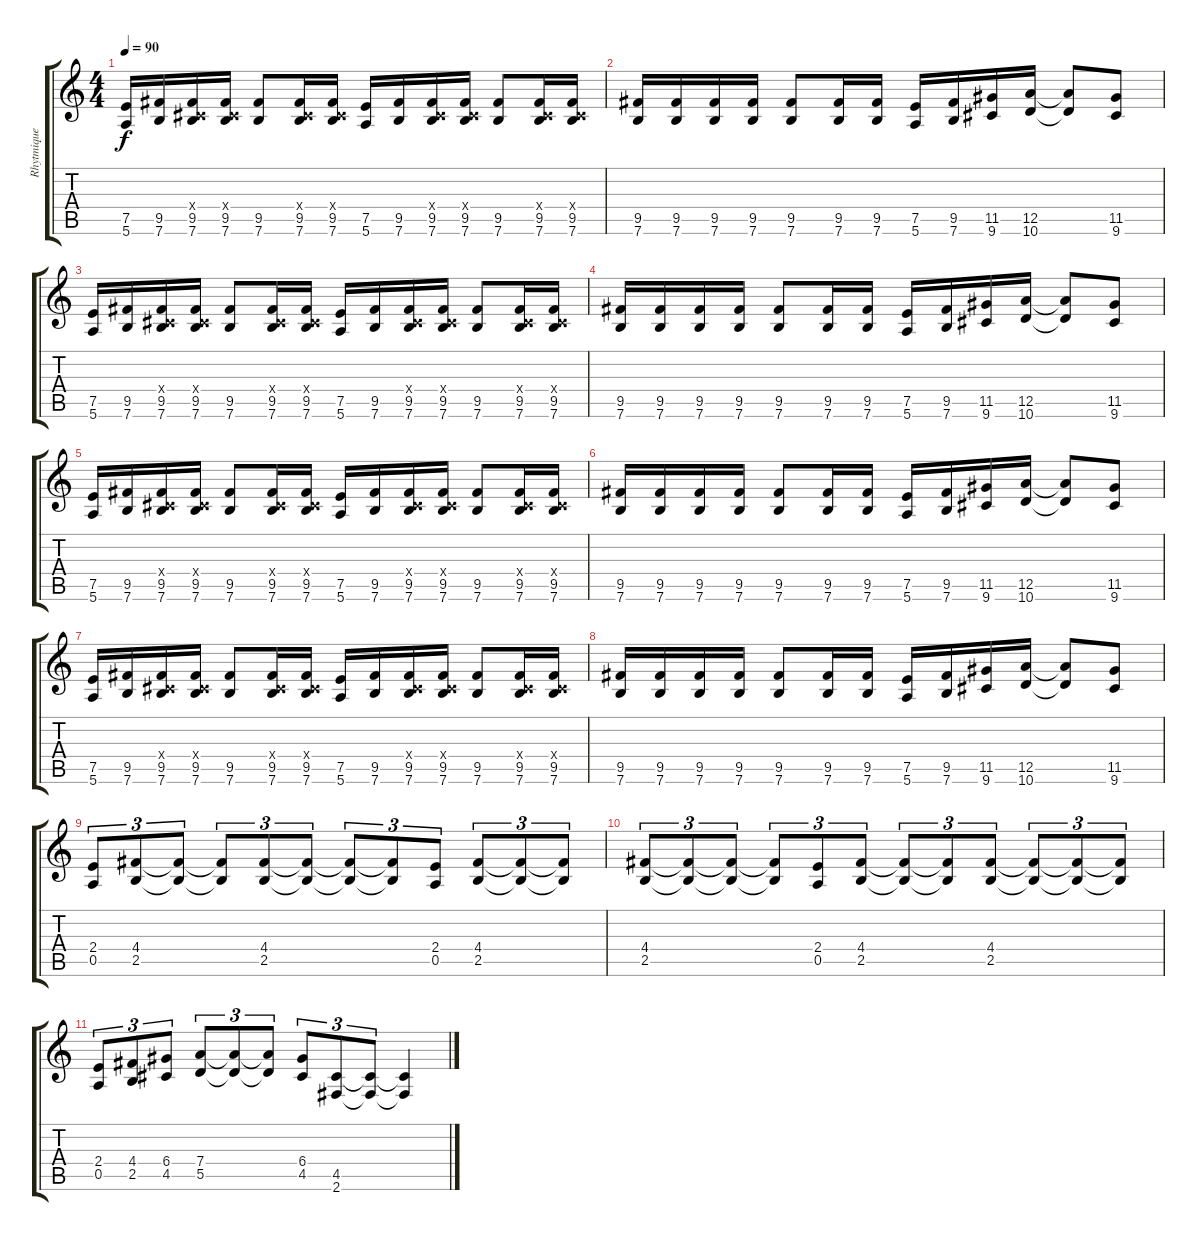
\track ("Rhytmique Disto" "Rhytmique ") {instrument distortionguitar}
\staff {score tabs}
\tuning (E4 B3 G3 D3 A2 E2) {hide}
\ts (4 4)
\tempo 90
\clef g2
\ks c
(7.5 5.6).16{dy f} (9.5 7.6).16 (-1.4{x} 9.5 7.6).16 (-1.4{x} 9.5 7.6).16 (9.5 7.6).8 (-1.4{x} 9.5 7.6).16 (-1.4{x} 9.5 7.6).16 (7.5 5.6).16 (9.5 7.6).16 (-1.4{x} 9.5 7.6).16 (-1.4{x} 9.5 7.6).16 (9.5 7.6).8 (-1.4{x} 9.5 7.6).16 (-1.4{x} 9.5 7.6).16 |
(9.5 7.6).16 (9.5 7.6).16 (9.5 7.6).16 (9.5 7.6).16 (9.5 7.6).8 (9.5 7.6).16 (9.5 7.6).16 (7.5 5.6).16 (9.5 7.6).16 (11.5 9.6).16 (12.5 10.6).16 (12.5{t} 10.6{t}).8 (11.5 9.6).8 |
(7.5 5.6).16 (9.5 7.6).16 (-1.4{x} 9.5 7.6).16 (-1.4{x} 9.5 7.6).16 (9.5 7.6).8 (-1.4{x} 9.5 7.6).16 (-1.4{x} 9.5 7.6).16 (7.5 5.6).16 (9.5 7.6).16 (-1.4{x} 9.5 7.6).16 (-1.4{x} 9.5 7.6).16 (9.5 7.6).8 (-1.4{x} 9.5 7.6).16 (-1.4{x} 9.5 7.6).16 |
(9.5 7.6).16 (9.5 7.6).16 (9.5 7.6).16 (9.5 7.6).16 (9.5 7.6).8 (9.5 7.6).16 (9.5 7.6).16 (7.5 5.6).16 (9.5 7.6).16 (11.5 9.6).16 (12.5 10.6).16 (12.5{t} 10.6{t}).8 (11.5 9.6).8 |
(7.5 5.6).16 (9.5 7.6).16 (-1.4{x} 9.5 7.6).16 (-1.4{x} 9.5 7.6).16 (9.5 7.6).8 (-1.4{x} 9.5 7.6).16 (-1.4{x} 9.5 7.6).16 (7.5 5.6).16 (9.5 7.6).16 (-1.4{x} 9.5 7.6).16 (-1.4{x} 9.5 7.6).16 (9.5 7.6).8 (-1.4{x} 9.5 7.6).16 (-1.4{x} 9.5 7.6).16 |
(9.5 7.6).16 (9.5 7.6).16 (9.5 7.6).16 (9.5 7.6).16 (9.5 7.6).8 (9.5 7.6).16 (9.5 7.6).16 (7.5 5.6).16 (9.5 7.6).16 (11.5 9.6).16 (12.5 10.6).16 (12.5{t} 10.6{t}).8 (11.5 9.6).8 |
(7.5 5.6).16 (9.5 7.6).16 (-1.4{x} 9.5 7.6).16 (-1.4{x} 9.5 7.6).16 (9.5 7.6).8 (-1.4{x} 9.5 7.6).16 (-1.4{x} 9.5 7.6).16 (7.5 5.6).16 (9.5 7.6).16 (-1.4{x} 9.5 7.6).16 (-1.4{x} 9.5 7.6).16 (9.5 7.6).8 (-1.4{x} 9.5 7.6).16 (-1.4{x} 9.5 7.6).16 |
(9.5 7.6).16 (9.5 7.6).16 (9.5 7.6).16 (9.5 7.6).16 (9.5 7.6).8 (9.5 7.6).16 (9.5 7.6).16 (7.5 5.6).16 (9.5 7.6).16 (11.5 9.6).16 (12.5 10.6).16 (12.5{t} 10.6{t}).8 (11.5 9.6).8 |
(2.4 0.5).8{tu (3 2)} (4.4 2.5).8{tu (3 2)} (4.4{t} 2.5{t}).8{tu (3 2)} (4.4{t} 2.5{t}).8{tu (3 2)} (4.4 2.5).8{tu (3 2)} (4.4{t} 2.5{t}).8{tu (3 2)} (4.4{t} 2.5{t}).8{tu (3 2)} (4.4{t} 2.5{t}).8{tu (3 2)} (2.4 0.5).8{tu (3 2)} (4.4 2.5).8{tu (3 2)} (4.4{t} 2.5{t}).8{tu (3 2)} (4.4{t} 2.5{t}).8{tu (3 2)} |
(4.4 2.5).8{tu (3 2)} (4.4{t} 2.5{t}).8{tu (3 2)} (4.4{t} 2.5{t}).8{tu (3 2)} (4.4{t} 2.5{t}).8{tu (3 2)} (2.4 0.5).8{tu (3 2)} (4.4 2.5).8{tu (3 2)} (4.4{t} 2.5{t}).8{tu (3 2)} (4.4{t} 2.5{t}).8{tu (3 2)} (4.4 2.5).8{tu (3 2)} (4.4{t} 2.5{t}).8{tu (3 2)} (4.4{t} 2.5{t}).8{tu (3 2)} (4.4{t} 2.5{t}).8{tu (3 2)} |
(2.4 0.5).8{tu (3 2)} (4.4 2.5).8{tu (3 2)} (6.4 4.5).8{tu (3 2)} (7.4 5.5).8{tu (3 2)} (7.4{t} 5.5{t}).8{tu (3 2)} (7.4{t} 5.5{t}).8{tu (3 2)} (6.4 4.5).8{tu (3 2)} (4.5 2.6).8{tu (3 2)} (4.5{t} 2.6{t}).8{tu (3 2)} (4.5{t} 2.6{t}).4
